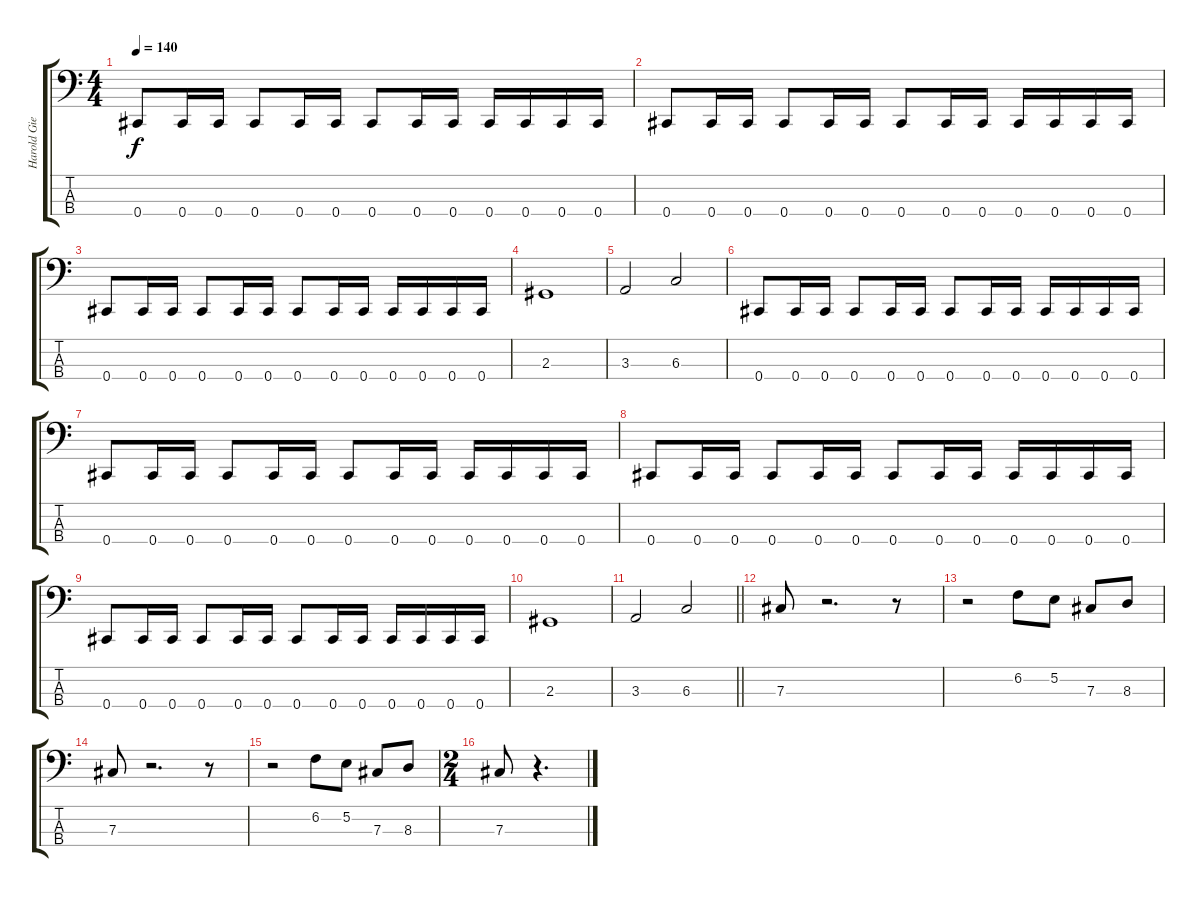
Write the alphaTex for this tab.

\track ("Harold Gielen" "Harold Gie") {instrument electricbasspick}
\staff {score tabs}
\tuning (E2 B1 Gb1 Db1) {hide}
\ts (4 4)
\tempo 140
\clef f4
\ks c
0.4.8{dy f} 0.4.16 0.4.16 0.4.8 0.4.16 0.4.16 0.4.8 0.4.16 0.4.16 0.4.16 0.4.16 0.4.16 0.4.16 |
0.4.8 0.4.16 0.4.16 0.4.8 0.4.16 0.4.16 0.4.8 0.4.16 0.4.16 0.4.16 0.4.16 0.4.16 0.4.16 |
0.4.8 0.4.16 0.4.16 0.4.8 0.4.16 0.4.16 0.4.8 0.4.16 0.4.16 0.4.16 0.4.16 0.4.16 0.4.16 |
2.3.1 |
3.3.2 6.3.2 |
0.4.8 0.4.16 0.4.16 0.4.8 0.4.16 0.4.16 0.4.8 0.4.16 0.4.16 0.4.16 0.4.16 0.4.16 0.4.16 |
0.4.8 0.4.16 0.4.16 0.4.8 0.4.16 0.4.16 0.4.8 0.4.16 0.4.16 0.4.16 0.4.16 0.4.16 0.4.16 |
0.4.8 0.4.16 0.4.16 0.4.8 0.4.16 0.4.16 0.4.8 0.4.16 0.4.16 0.4.16 0.4.16 0.4.16 0.4.16 |
0.4.8 0.4.16 0.4.16 0.4.8 0.4.16 0.4.16 0.4.8 0.4.16 0.4.16 0.4.16 0.4.16 0.4.16 0.4.16 |
2.3.1 |
\barLineRight lightlight
3.3.2 6.3.2 |
7.3.8 r.2{d} r.8 |
r.2 6.2.8 5.2.8 7.3.8 8.3.8 |
7.3.8 r.2{d} r.8 |
r.2 6.2.8 5.2.8 7.3.8 8.3.8 |
\ts (2 4)
7.3.8 r.4{d}
